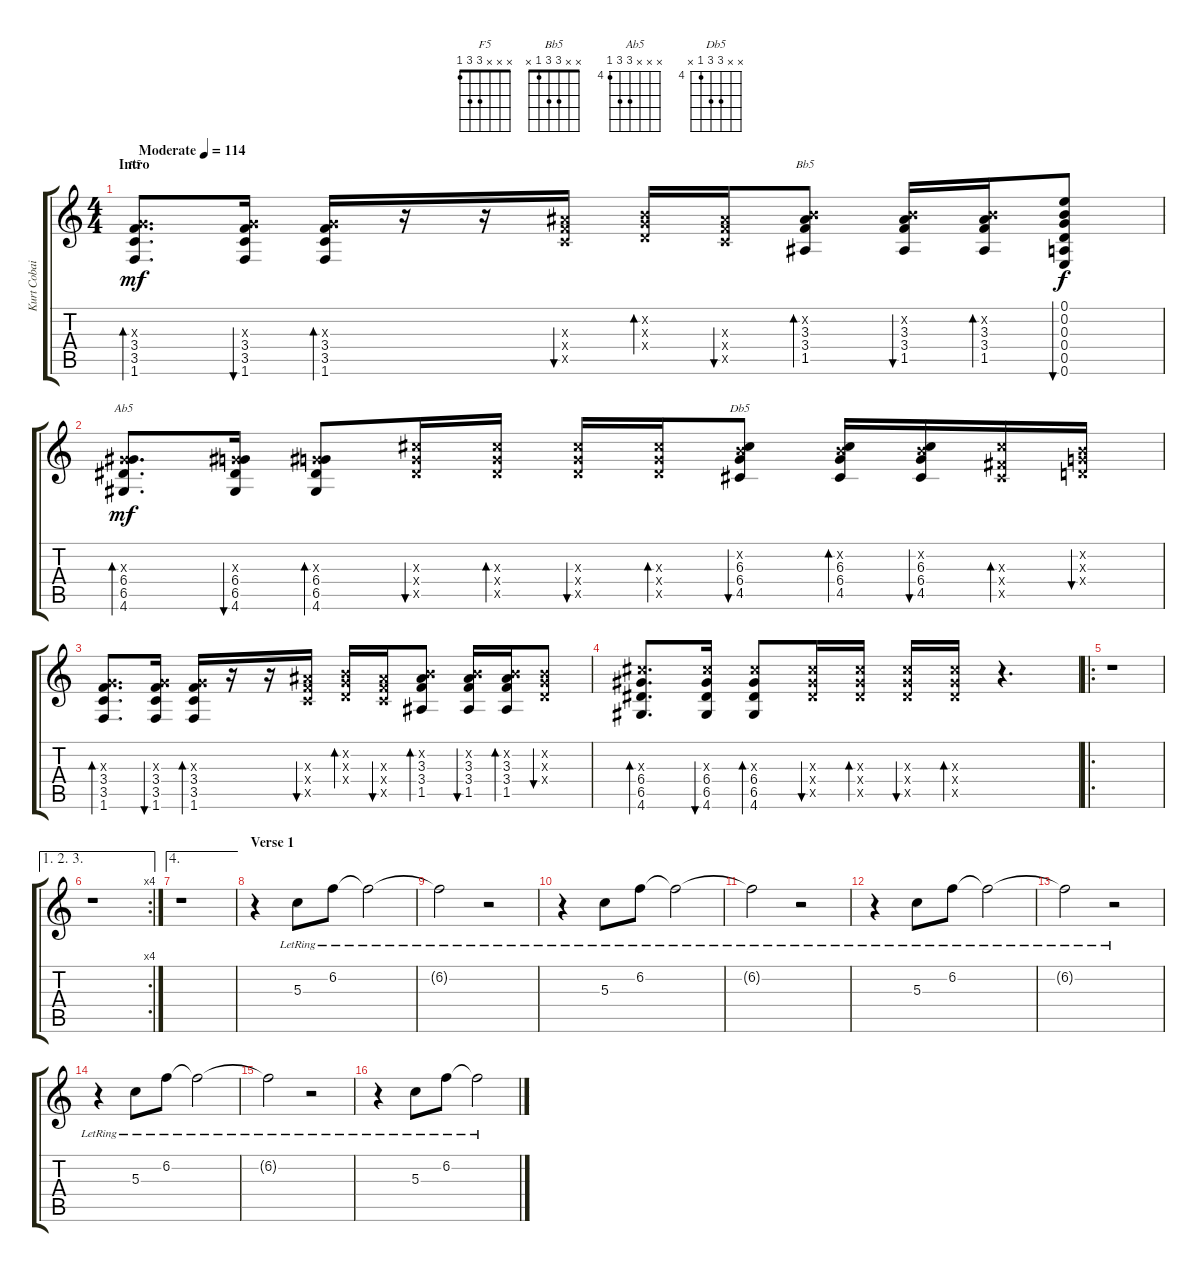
\track ("Kurt Cobain - Intro/Verse Guitar" "Kurt Cobai") {instrument electricguitarclean}
\staff {score tabs}
\tuning (E4 B3 G3 D3 A2 E2) {hide}
\chord ("F5" x x x 3 3 1)
\chord ("Bb5" x x 3 3 1 x)
\chord ("Ab5" x x x 6 6 4) {firstfret 4}
\chord ("Db5" x x 6 6 4 x) {firstfret 4}
\ts (4 4)
\section ("" "Intro")
\tempo (114 "Moderate")
\clef g2
\ks c
(0.3{x} 3.4 3.5 1.6).8{d bd 30 ch "F5" dy mf instrument electricguitarclean} (0.3{x} 3.4 3.5 1.6).16{bu 30} (0.3{x} 3.4 3.5 1.6).16{bd 30} r.16 r.16 (3.3{x} 3.4{x} 3.5{x}).16{bu 30} (0.2{x} 0.3{x} 0.4{x}).16{bd 30} (3.3{x} 3.4{x} 3.5{x}).16{bu 30} (0.2{x} 3.3 3.4 1.5).8{bd 30 ch "Bb5"} (0.2{x} 3.3 3.4 1.5).16{bu 30} (0.2{x} 3.3 3.4 1.5).16{bd 30} (0.1 0.2 0.3 0.4 0.5 0.6).8{bu 30 dy f} |
(0.3{x} 6.4 6.5 4.6).8{d bd 30 ch "Ab5" dy mf} (0.3{x} 6.4 6.5 4.6).16{bu 30} (0.3{x} 6.4 6.5 4.6).8{bd 30} (6.3{x} 6.4{x} 6.5{x}).16{bu 30} (6.3{x} 6.4{x} 6.5{x}).16{bd 30} (6.3{x} 6.4{x} 6.5{x}).16{bu 30} (6.3{x} 6.4{x} 6.5{x}).16{bd 30} (0.2{x} 6.3 6.4 4.5).8{bu 30 ch "Db5"} (0.2{x} 6.3 6.4 4.5).16{bd 30} (0.2{x} 6.3 6.4 4.5).16{bu 30} (6.3{x} 4.4{x} 4.5{x}).16{bd 30} (0.2{x} 0.3{x} 0.4{x}).16{bu 30} |
(0.3{x} 3.4 3.5 1.6).8{d bd 30} (0.3{x} 3.4 3.5 1.6).16{bu 30} (0.3{x} 3.4 3.5 1.6).16{bd 30} r.16 r.16 (3.3{x} 3.4{x} 3.5{x}).16{bu 30} (0.2{x} 0.3{x} 0.4{x}).16{bd 30} (3.3{x} 3.4{x} 3.5{x}).16{bu 30} (0.2{x} 3.3 3.4 1.5).8{bd 30} (0.2{x} 3.3 3.4 1.5).16{bu 30} (0.2{x} 3.3 3.4 1.5).16{bd 30} (0.2{x} 0.3{x} 0.4{x}).8{bu 30} |
(6.3{x} 6.4 6.5 4.6).8{d bd 30} (6.3{x} 6.4 6.5 4.6).16{bu 30} (6.3{x} 6.4 6.5 4.6).8{bd 30} (6.3{x} 6.4{x} 6.5{x}).16{bu 30} (6.3{x} 6.4{x} 6.5{x}).16{bd 30} (6.3{x} 6.4{x} 6.5{x}).16{bu 30} (6.3{x} 6.4{x} 6.5{x}).16{bd 30} r.4{d} |
\ro
r.1 |
\ae (1 2 3)
\rc 4
r.1 |
\ae 4
r.1 |
\section ("" "Verse 1")
r.4 5.3{lr}.8 6.2{lr}.8 6.2{lr t}.2 |
6.2{lr t}.2 r.2 |
r.4 5.3{lr}.8 6.2{lr}.8 6.2{lr t}.2 |
6.2{lr t}.2 r.2 |
r.4 5.3{lr}.8 6.2{lr}.8 6.2{lr t}.2 |
6.2{lr t}.2 r.2 |
r.4 5.3{lr}.8 6.2{lr}.8 6.2{lr t}.2 |
6.2{lr t}.2 r.2 |
r.4 5.3{lr}.8 6.2{lr}.8 6.2{lr t}.2
